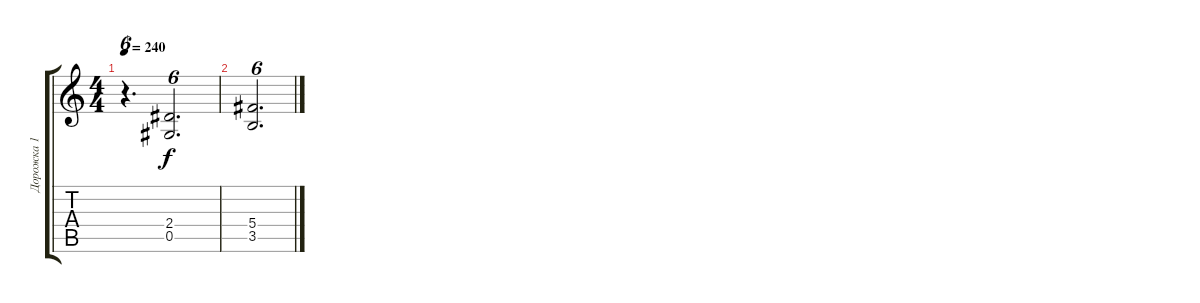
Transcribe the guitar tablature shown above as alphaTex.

\track ("Дорожка 1" "Дорожка 1") {instrument acousticguitarnylon}
\staff {score tabs}
\tuning (Eb4 Bb3 Gb3 Db3 Ab2 Eb2) {hide}
\ts (4 4)
\tempo 240
\clef g2
\ks c
r.4{d tu (6 4) dy f} (2.4 0.5).2{d tu (6 4)} |
(5.4 3.5).2{d tu (6 4)}
